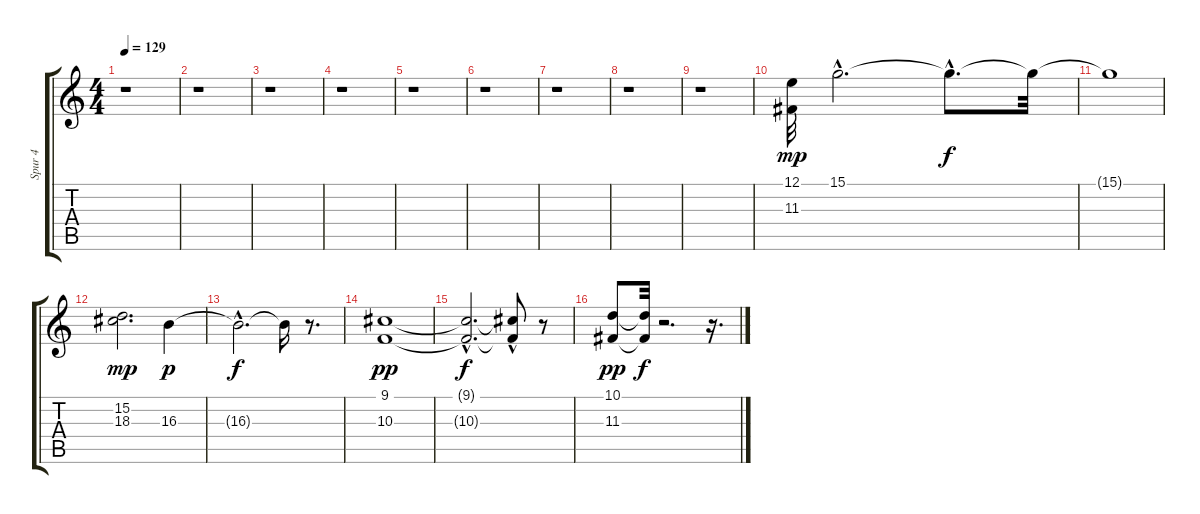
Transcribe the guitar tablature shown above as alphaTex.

\track ("Spur 4" "Spur 4") {instrument fx7echoes}
\staff {score tabs}
\tuning (E4 B3 G3 D3 A2 E2) {hide}
\ts (4 4)
\tempo 129
\clef g2
\ks c
r.1{dy f} |
r.1 |
r.1 |
r.1 |
r.1 |
r.1 |
r.1 |
r.1 |
r.1 |
(12.1 11.3).32{dy mp} 15.1{hac}.2{d} 15.1{hac t}.8{d dy f} 15.1{t}.32 |
15.1{t}.1 |
(15.2 18.3).2{d dy mp} 16.3.4{dy p} |
16.3{hac t}.2{d dy f} 16.3{t}.16 r.8{d} |
(9.1 10.3).1{dy pp} |
(9.1{hac t} 10.3{hac t}).2{d dy f} (9.1{t} 10.3{hac t}).8 r.8 |
(10.1 11.3).8{dy pp} (10.1{t} 11.3{t}).32{dy f} r.2{d} r.16{d}
